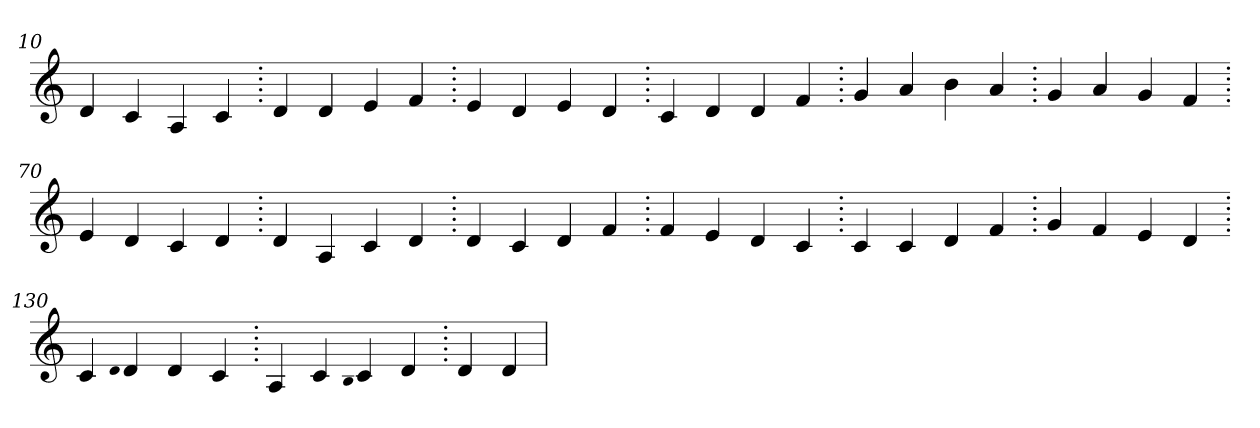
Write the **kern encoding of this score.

**kern
*part1
*staff1
*clefG2
=10.
4d
4c
4A
4c
=20.
4d
4d
4e
4f
=30.
4e
4d
4e
4d
=40.
4c
4d
4d
4f
=50.
4g
4a
4b
4a
=60.
4g
4a
4g
4f
=70.
4e
4d
4c
4d
=80.
4d
4A
4c
4d
=90.
4d
4c
4d
4f
=100.
4f
4e
4d
4c
=110.
4c
4c
4d
4f
=120.
4g
4f
4e
4d
=130.
4c
qqd
4d
4d
4c
=140.
4A
4c
qqB
4c
4d
=150.
4d
4d
=
*-
